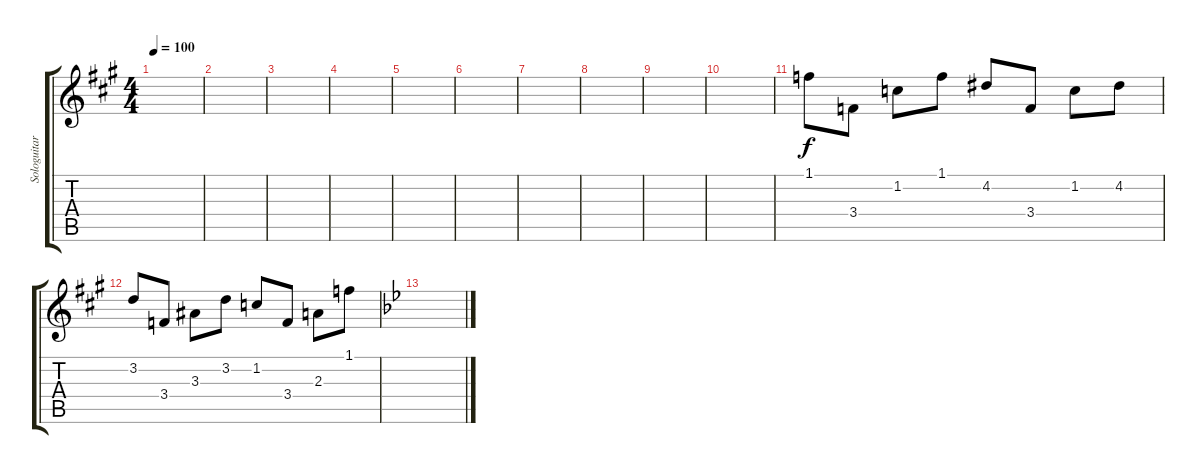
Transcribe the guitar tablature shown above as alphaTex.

\track ("Sologuitar" "Sologuitar") {instrument acousticguitarsteel}
\staff {score tabs}
\tuning (E4 B3 G3 D3 A2 E2) {hide}
\ts (4 4)
\tempo 100
\clef g2
\ks a
|
|
|
|
|
|
|
|
|
|
1.1.8 3.4.8 1.2.8 1.1.8 4.2.8 3.4.8 1.2.8 4.2.8 |
3.2.8 3.4.8 3.3.8 3.2.8 1.2.8 3.4.8 2.3.8 1.1.8 |
\ks bb
